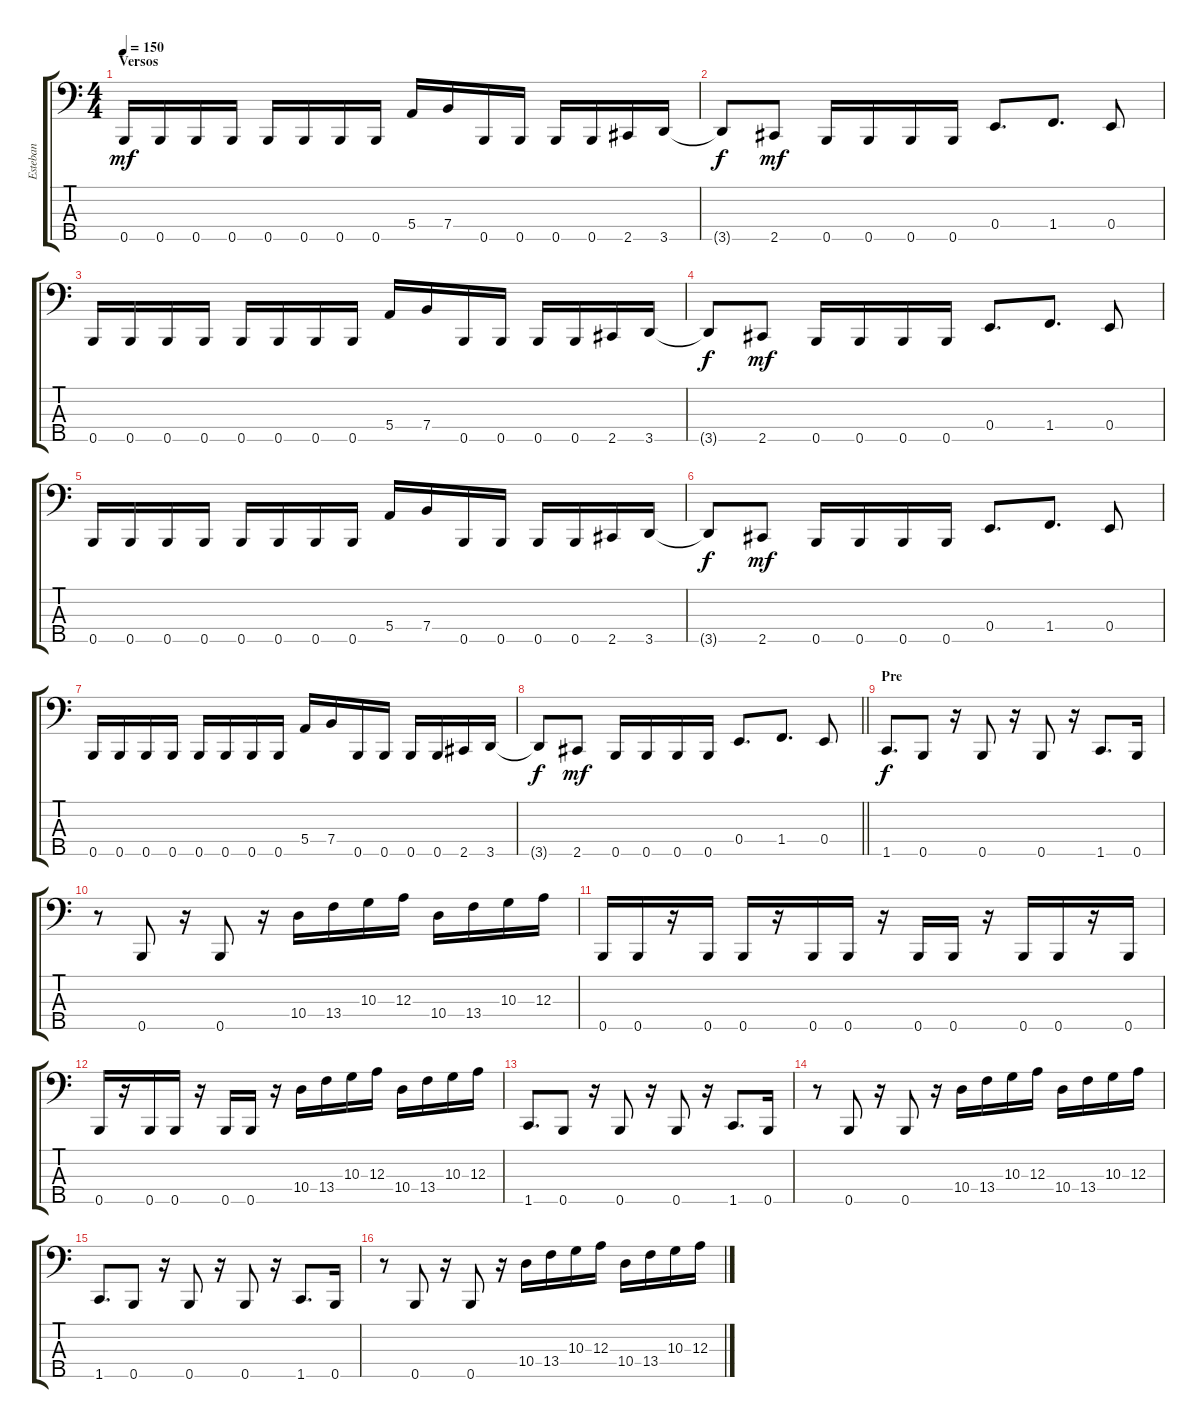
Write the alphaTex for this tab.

\track ("Esteban" "Esteban") {instrument electricbassfinger}
\staff {score tabs}
\tuning (G2 D2 A1 E1 B0) {hide}
\ts (4 4)
\section ("" "Versos")
\tempo 150
\clef f4
\ks c
0.5.16{dy mf} 0.5.16 0.5.16 0.5.16 0.5.16 0.5.16 0.5.16 0.5.16 5.4.16 7.4.16 0.5.16 0.5.16 0.5.16 0.5.16 2.5.16 3.5.16 |
3.5{t}.8{dy f} 2.5.8{dy mf} 0.5.16 0.5.16 0.5.16 0.5.16 0.4.8{d} 1.4.8{d} 0.4.8 |
0.5.16 0.5.16 0.5.16 0.5.16 0.5.16 0.5.16 0.5.16 0.5.16 5.4.16 7.4.16 0.5.16 0.5.16 0.5.16 0.5.16 2.5.16 3.5.16 |
3.5{t}.8{dy f} 2.5.8{dy mf} 0.5.16 0.5.16 0.5.16 0.5.16 0.4.8{d} 1.4.8{d} 0.4.8 |
0.5.16 0.5.16 0.5.16 0.5.16 0.5.16 0.5.16 0.5.16 0.5.16 5.4.16 7.4.16 0.5.16 0.5.16 0.5.16 0.5.16 2.5.16 3.5.16 |
3.5{t}.8{dy f} 2.5.8{dy mf} 0.5.16 0.5.16 0.5.16 0.5.16 0.4.8{d} 1.4.8{d} 0.4.8 |
0.5.16 0.5.16 0.5.16 0.5.16 0.5.16 0.5.16 0.5.16 0.5.16 5.4.16 7.4.16 0.5.16 0.5.16 0.5.16 0.5.16 2.5.16 3.5.16 |
\barLineRight lightlight
3.5{t}.8{dy f} 2.5.8{dy mf} 0.5.16 0.5.16 0.5.16 0.5.16 0.4.8{d} 1.4.8{d} 0.4.8 |
\section ("" "Pre")
1.5.8{d dy f} 0.5.8 r.16 0.5.8 r.16 0.5.8 r.16 1.5.8{d} 0.5.16 |
r.8 0.5.8 r.16 0.5.8 r.16 10.4.16 13.4.16 10.3.16 12.3.16 10.4.16 13.4.16 10.3.16 12.3.16 |
0.5.16 0.5.16 r.16 0.5.16 0.5.16 r.16 0.5.16 0.5.16 r.16 0.5.16 0.5.16 r.16 0.5.16 0.5.16 r.16 0.5.16 |
0.5.16 r.16 0.5.16 0.5.16 r.16 0.5.16 0.5.16 r.16 10.4.16 13.4.16 10.3.16 12.3.16 10.4.16 13.4.16 10.3.16 12.3.16 |
1.5.8{d} 0.5.8 r.16 0.5.8 r.16 0.5.8 r.16 1.5.8{d} 0.5.16 |
r.8 0.5.8 r.16 0.5.8 r.16 10.4.16 13.4.16 10.3.16 12.3.16 10.4.16 13.4.16 10.3.16 12.3.16 |
1.5.8{d} 0.5.8 r.16 0.5.8 r.16 0.5.8 r.16 1.5.8{d} 0.5.16 |
r.8 0.5.8 r.16 0.5.8 r.16 10.4.16 13.4.16 10.3.16 12.3.16 10.4.16 13.4.16 10.3.16 12.3.16
